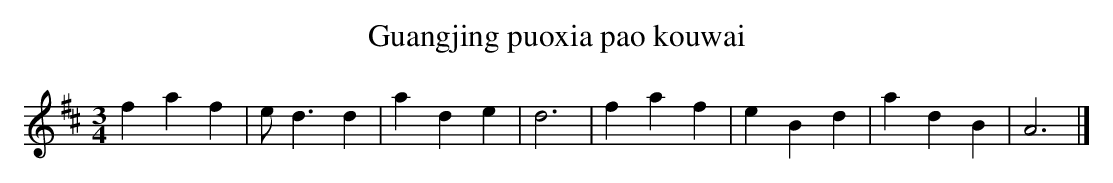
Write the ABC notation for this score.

X:1
T: Guangjing puoxia pao kouwai
L: 1/4
M: 3/4
K: D
faf [I:setbarnb 1]|
e<dd |
ade |
d3 |
faf |
eBd |
adB |
A3 |]
